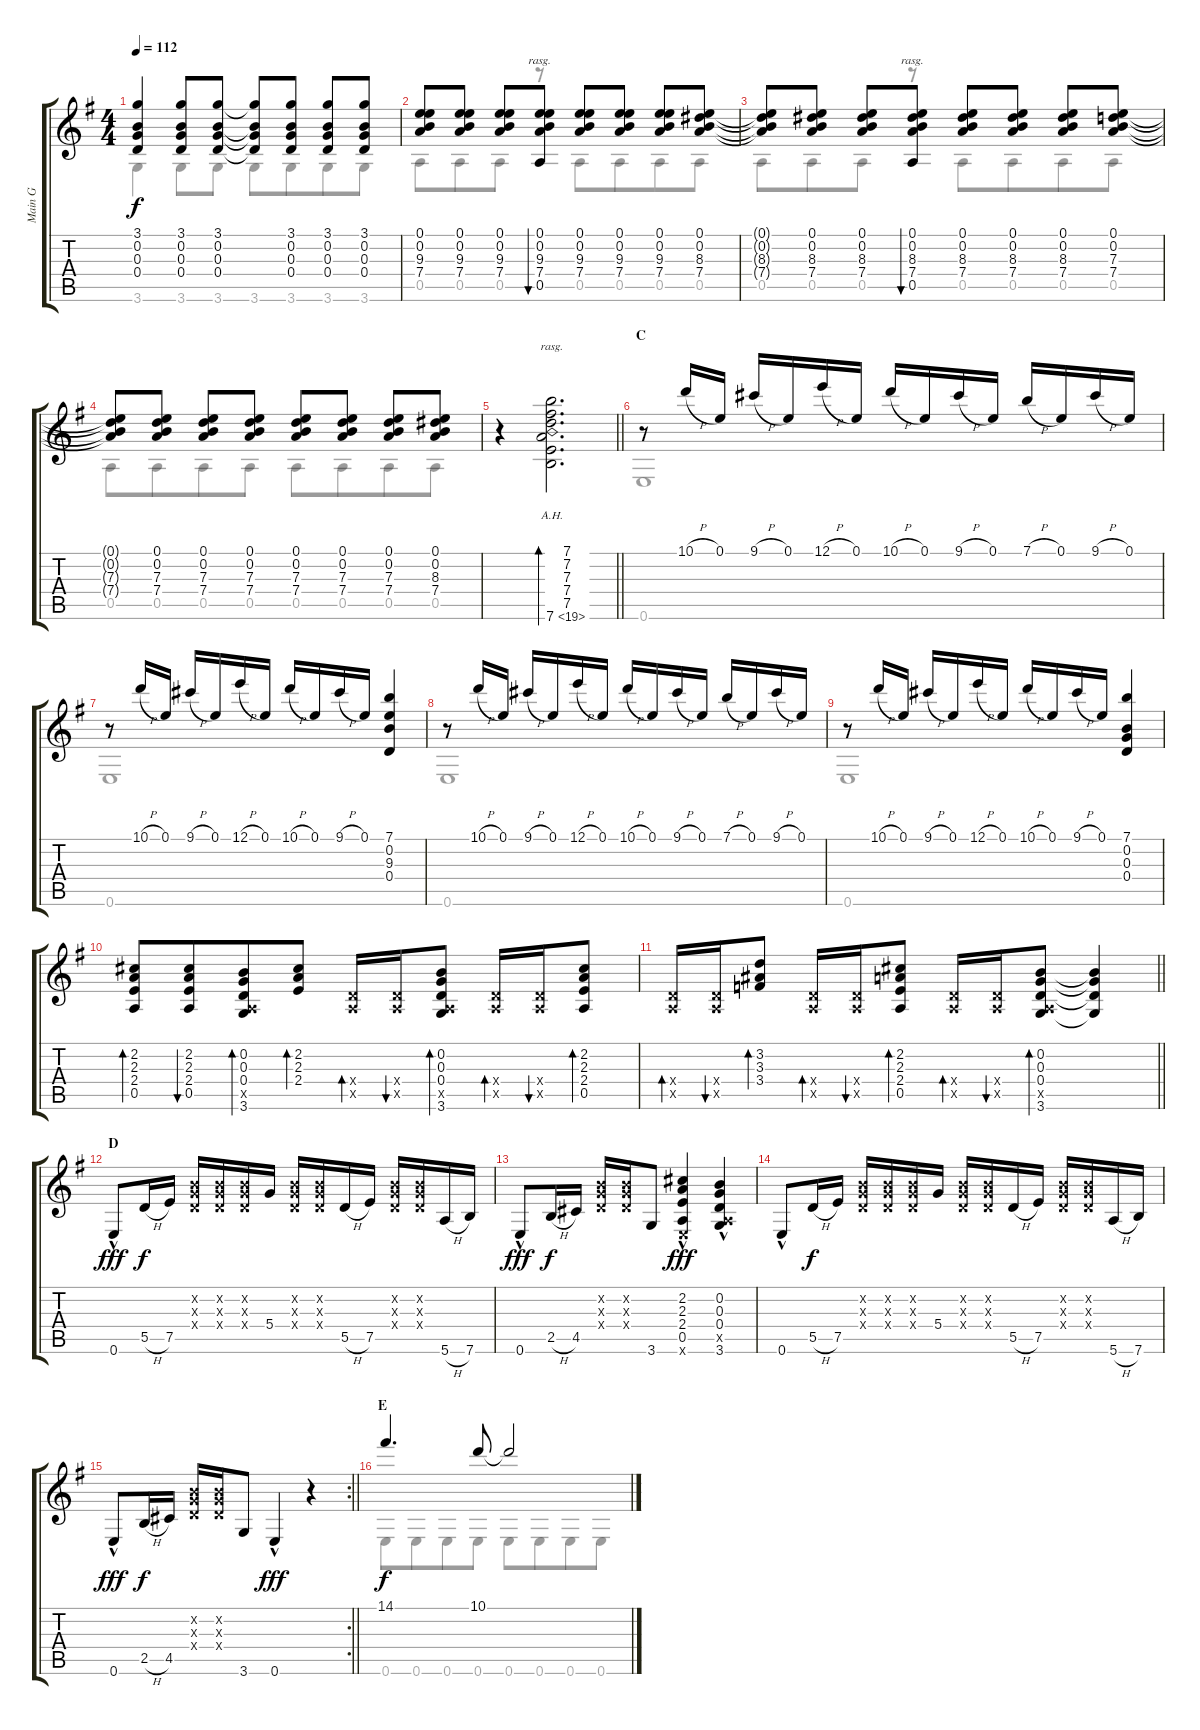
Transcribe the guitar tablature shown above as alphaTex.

\track ("Main G" "Main G") {instrument acousticguitarsteel}
\staff {score tabs}
\tuning (E4 B3 G3 D3 A2 E2) {hide}
\voice
\ts (4 4)
\tempo 112
\clef g2
\ks g
(3.1{t} 0.2{t} 0.3{t} 0.4{t}).4{dy f} (3.1 0.2 0.3 0.4).8 (3.1 0.2 0.3 0.4).8 (3.1{t} 0.2{t} 0.3{t} 0.4{t}).8 (3.1 0.2 0.3 0.4).8 (3.1 0.2 0.3 0.4).8 (3.1 0.2 0.3 0.4).8 |
(0.1 0.2 9.3 7.4).8 (0.1 0.2 9.3 7.4).8 (0.1 0.2 9.3 7.4).8 (0.1 0.2 9.3 7.4 0.5).8{bu 240 rasg ii} (0.1 0.2 9.3 7.4).8 (0.1 0.2 9.3 7.4).8 (0.1 0.2 9.3 7.4).8 (0.1 0.2 8.3 7.4).8 |
(0.1{t} 0.2{t} 8.3{t} 7.4{t}).8 (0.1 0.2 8.3 7.4).8 (0.1 0.2 8.3 7.4).8 (0.1 0.2 8.3 7.4 0.5).8{bu 240 rasg ii} (0.1 0.2 8.3 7.4).8 (0.1 0.2 8.3 7.4).8 (0.1 0.2 8.3 7.4).8 (0.1 0.2 7.3 7.4).8 |
(0.1{t} 0.2{t} 7.3{t} 7.4{t}).8 (0.1 0.2 7.3 7.4).8 (0.1 0.2 7.3 7.4).8 (0.1 0.2 7.3 7.4).8 (0.1 0.2 7.3 7.4).8 (0.1 0.2 7.3 7.4).8 (0.1 0.2 7.3 7.4).8 (0.1 0.2 8.3 7.4).8 |
\barLineRight lightlight
r.4 (7.1 7.2 7.3 7.4 7.5 7.6{ah 12}).2{d bd 480 rasg ii} |
\section ("" "C")
r.8 10.1{h}.16 0.1.16 9.1{h}.16 0.1.16 12.1{h}.16 0.1.16 10.1{h}.16 0.1.16 9.1{h}.16 0.1.16 7.1{h}.16 0.1.16 9.1{h}.16 0.1.16 |
r.8 10.1{h}.16 0.1.16 9.1{h}.16 0.1.16 12.1{h}.16 0.1.16 10.1{h}.16 0.1.16 9.1{h}.16 0.1.16 (7.1 0.2 9.3 0.4).4 |
r.8 10.1{h}.16 0.1.16 9.1{h}.16 0.1.16 12.1{h}.16 0.1.16 10.1{h}.16 0.1.16 9.1{h}.16 0.1.16 7.1{h}.16 0.1.16 9.1{h}.16 0.1.16 |
r.8 10.1{h}.16 0.1.16 9.1{h}.16 0.1.16 12.1{h}.16 0.1.16 10.1{h}.16 0.1.16 9.1{h}.16 0.1.16 (7.1 0.2 0.3 0.4).4 |
(2.2 2.3 2.4 0.5).8{bd 120} (2.2 2.3 2.4 0.5).8{bu 120 beam merge} (0.2 0.3 0.4 0.5{x} 3.6).8{bd 120} (2.2 2.3 2.4).8{bd 120} (0.4{x} 0.5{x}).16{bd 240} (0.4{x} 0.5{x}).16{bu 240} (0.2 0.3 0.4 0.5{x} 3.6).8{bd 120} (0.4{x} 0.5{x}).16{bd 240} (0.4{x} 0.5{x}).16{bu 240} (2.2 2.3 2.4 0.5).8{bd 120} |
\barLineRight lightlight
(0.4{x} 0.5{x}).16{bd 240} (0.4{x} 0.5{x}).16{bu 240} (3.2 3.3 3.4).8{bd 120} (0.4{x} 0.5{x}).16{bd 240} (0.4{x} 0.5{x}).16{bu 240} (2.2 2.3 2.4 0.5).8{bd 120} (0.4{x} 0.5{x}).16{bd 240} (0.4{x} 0.5{x}).16{bu 240} (0.2 0.3 0.4 0.5{x} 3.6).8{bd 120} (0.2{t} 0.3{t} 0.4{t} 3.6{t}).4 |
\section ("" "D")
0.6{hac}.8{dy fff} 5.5{h}.16{dy f} 7.5.16 (0.2{x} 0.3{x} 0.4{x}).16 (0.2{x} 0.3{x} 0.4{x}).16 (0.2{x} 0.3{x} 0.4{x}).16 5.4.16 (0.2{x} 0.3{x} 0.4{x}).16 (0.2{x} 0.3{x} 0.4{x}).16 5.5{h}.16 7.5.16 (0.2{x} 0.3{x} 0.4{x}).16 (0.2{x} 0.3{x} 0.4{x}).16 5.6{h}.16 7.6.16 |
0.6{hac}.8{dy fff} 2.5{h}.16{dy f} 4.5.16 (0.2{x} 0.3{x} 0.4{x}).16 (0.2{x} 0.3{x} 0.4{x}).16 3.6.8 (2.2 2.3 2.4 0.5 0.6{hac x}).4{dy fff} (0.2 0.3 0.4 0.5{x} 3.6{hac}).4 |
0.6{hac}.8 5.5{h}.16{dy f} 7.5.16 (0.2{x} 0.3{x} 0.4{x}).16 (0.2{x} 0.3{x} 0.4{x}).16 (0.2{x} 0.3{x} 0.4{x}).16 5.4.16 (0.2{x} 0.3{x} 0.4{x}).16 (0.2{x} 0.3{x} 0.4{x}).16 5.5{h}.16 7.5.16 (0.2{x} 0.3{x} 0.4{x}).16 (0.2{x} 0.3{x} 0.4{x}).16 5.6{h}.16 7.6.16 |
\rc 2
\barLineRight lightlight
0.6{hac}.8{dy fff} 2.5{h}.16{dy f} 4.5.16 (0.2{x} 0.3{x} 0.4{x}).16 (0.2{x} 0.3{x} 0.4{x}).16 3.6.8 0.6{hac}.4{dy fff} r.4 |
\section ("" "E")
14.1.4{d dy f} 10.1.8 10.1{t}.2
\voice
\clef g2
\ottava regular
\simile none
\ks g
3.6.4{dy f} 3.6.8 3.6.8 3.6.8 3.6.8{beam merge} 3.6.8 3.6.8 |
0.5.8 0.5.8{beam merge} 0.5.8 r.8 0.5.8 0.5.8{beam merge} 0.5.8 0.5.8 |
0.5.8 0.5.8{beam merge} 0.5.8 r.8 0.5.8 0.5.8{beam merge} 0.5.8 0.5.8 |
0.5.8 0.5.8{beam merge} 0.5.8 0.5.8 0.5.8 0.5.8{beam merge} 0.5.8 0.5.8 |
\barLineRight lightlight
|
0.6.1 |
0.6.1 |
0.6.1 |
0.6.1 |
|
\barLineRight lightlight
|
|
|
|
\barLineRight lightlight
|
0.6.8 0.6.8{beam merge} 0.6.8 0.6.8 0.6.8 0.6.8{beam merge} 0.6.8 0.6.8
